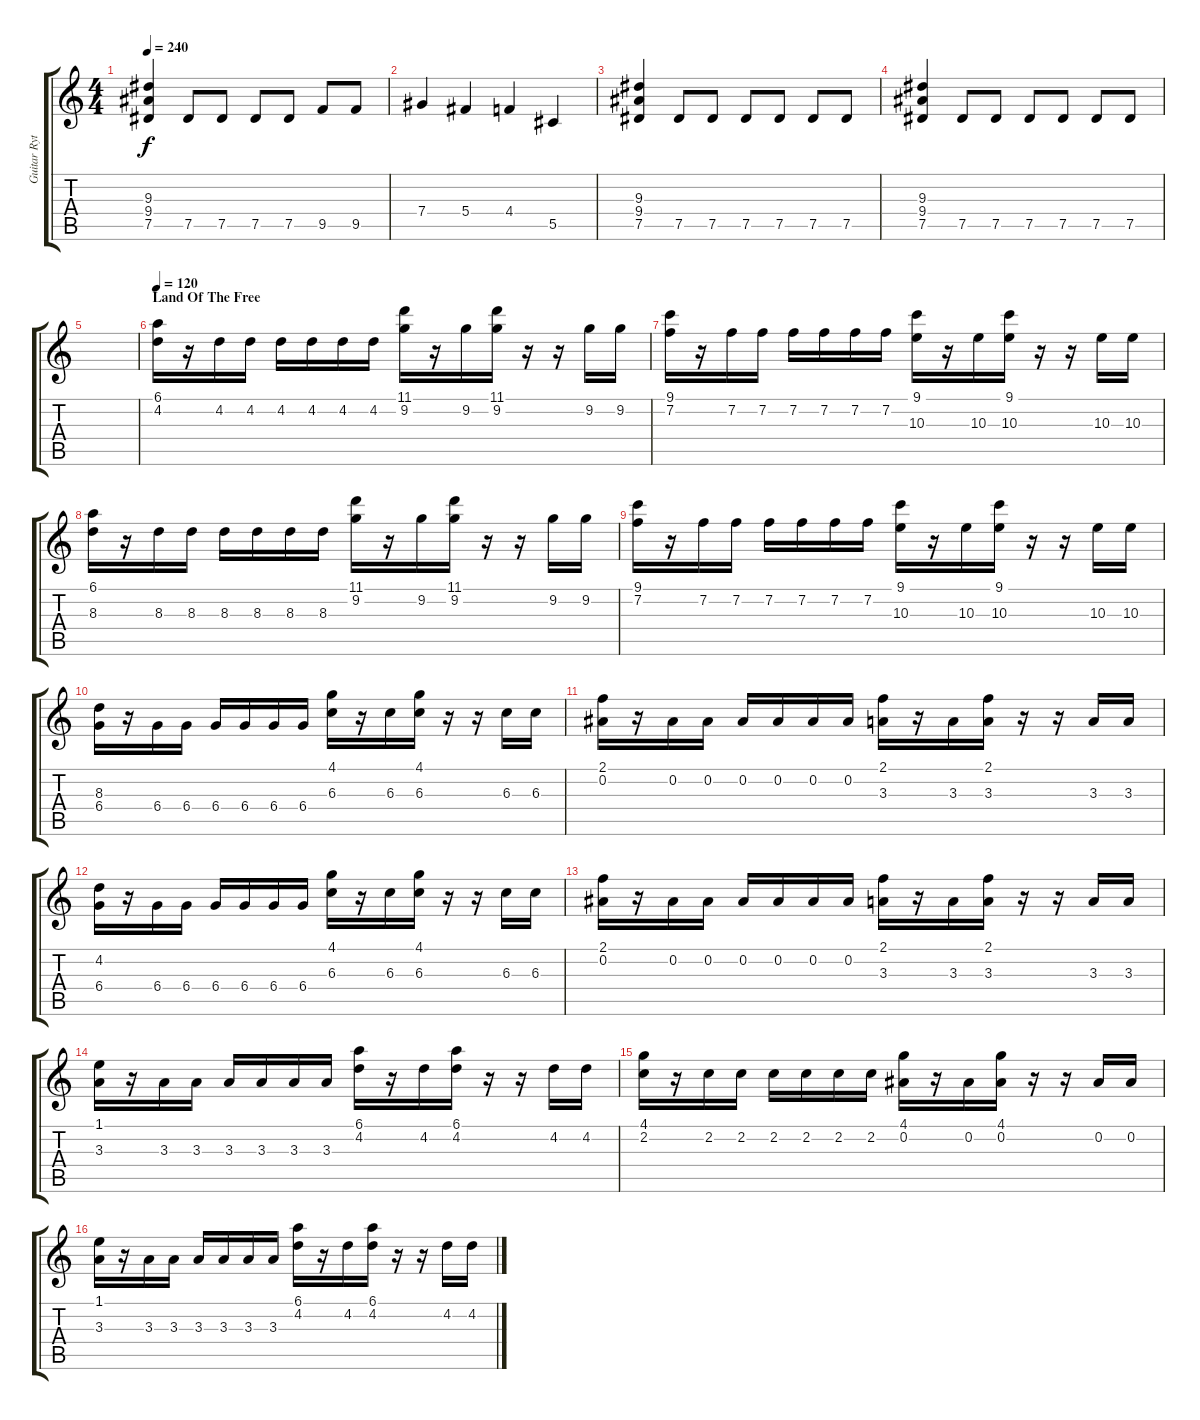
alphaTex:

\track ("Guitar Rythme" "Guitar Ryt") {instrument distortionguitar}
\staff {score tabs}
\tuning (Eb4 Bb3 Gb3 Db3 Ab2 Eb2) {hide}
\ts (4 4)
\tempo 240
\clef g2
\ks c
(9.3 9.4 7.5).4{dy f} 7.5.8 7.5.8 7.5.8 7.5.8 9.5.8 9.5.8 |
7.4.4 5.4.4 4.4.4 5.5.4 |
(9.3 9.4 7.5).4 7.5.8 7.5.8 7.5.8 7.5.8 7.5.8 7.5.8 |
(9.3 9.4 7.5).4 7.5.8 7.5.8 7.5.8 7.5.8 7.5.8 7.5.8 |
|
\section ("" "Land Of The Free")
\tempo 120
(6.1 4.2).16 r.16 4.2.16 4.2.16 4.2.16 4.2.16 4.2.16 4.2.16 (11.1 9.2).16 r.16 9.2.16 (11.1 9.2).16 r.16 r.16 9.2.16 9.2.16 |
(9.1 7.2).16 r.16 7.2.16 7.2.16 7.2.16 7.2.16 7.2.16 7.2.16 (9.1 10.3).16 r.16 10.3.16 (9.1 10.3).16 r.16 r.16 10.3.16 10.3.16 |
(6.1 8.3).16 r.16 8.3.16 8.3.16 8.3.16 8.3.16 8.3.16 8.3.16 (11.1 9.2).16 r.16 9.2.16 (11.1 9.2).16 r.16 r.16 9.2.16 9.2.16 |
(9.1 7.2).16 r.16 7.2.16 7.2.16 7.2.16 7.2.16 7.2.16 7.2.16 (9.1 10.3).16 r.16 10.3.16 (9.1 10.3).16 r.16 r.16 10.3.16 10.3.16 |
(8.3 6.4).16 r.16 6.4.16 6.4.16 6.4.16 6.4.16 6.4.16 6.4.16 (4.1 6.3).16 r.16 6.3.16 (4.1 6.3).16 r.16 r.16 6.3.16 6.3.16 |
(2.1 0.2).16 r.16 0.2.16 0.2.16 0.2.16 0.2.16 0.2.16 0.2.16 (2.1 3.3).16 r.16 3.3.16 (2.1 3.3).16 r.16 r.16 3.3.16 3.3.16 |
(4.2 6.4).16 r.16 6.4.16 6.4.16 6.4.16 6.4.16 6.4.16 6.4.16 (4.1 6.3).16 r.16 6.3.16 (4.1 6.3).16 r.16 r.16 6.3.16 6.3.16 |
(2.1 0.2).16 r.16 0.2.16 0.2.16 0.2.16 0.2.16 0.2.16 0.2.16 (2.1 3.3).16 r.16 3.3.16 (2.1 3.3).16 r.16 r.16 3.3.16 3.3.16 |
(1.1 3.3).16 r.16 3.3.16 3.3.16 3.3.16 3.3.16 3.3.16 3.3.16 (6.1 4.2).16 r.16 4.2.16 (6.1 4.2).16 r.16 r.16 4.2.16 4.2.16 |
(4.1 2.2).16 r.16 2.2.16 2.2.16 2.2.16 2.2.16 2.2.16 2.2.16 (4.1 0.2).16 r.16 0.2.16 (4.1 0.2).16 r.16 r.16 0.2.16 0.2.16 |
(1.1 3.3).16 r.16 3.3.16 3.3.16 3.3.16 3.3.16 3.3.16 3.3.16 (6.1 4.2).16 r.16 4.2.16 (6.1 4.2).16 r.16 r.16 4.2.16 4.2.16
